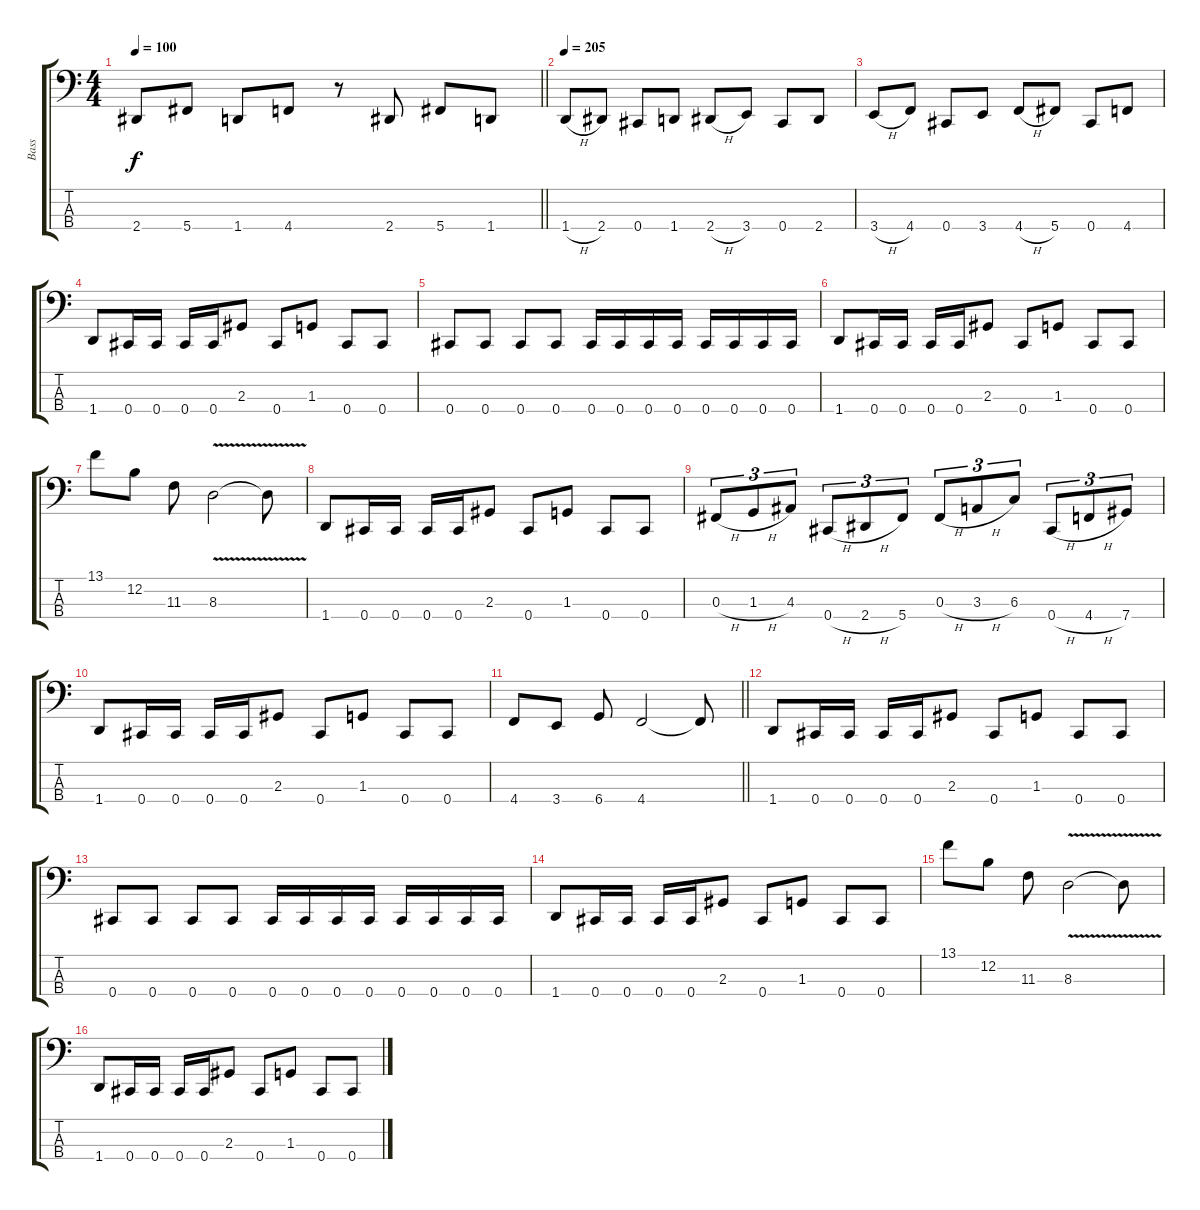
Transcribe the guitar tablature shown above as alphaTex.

\track ("Bass" "Bass") {instrument electricbassfinger}
\staff {score tabs}
\tuning (E2 B1 Gb1 Db1) {hide}
\ts (4 4)
\tempo 100
\clef f4
\barLineRight lightlight
\ks c
2.4.8{dy f} 5.4.8 1.4.8 4.4.8 r.8 2.4.8 5.4.8 1.4.8 |
\tempo 205
1.4{h}.8 2.4.8 0.4.8 1.4.8 2.4{h}.8 3.4.8 0.4.8 2.4.8 |
3.4{h}.8 4.4.8 0.4.8 3.4.8 4.4{h}.8 5.4.8 0.4.8 4.4.8 |
1.4.8 0.4.16 0.4.16 0.4.16 0.4.16 2.3.8 0.4.8 1.3.8 0.4.8 0.4.8 |
0.4.8 0.4.8 0.4.8 0.4.8 0.4.16 0.4.16 0.4.16 0.4.16 0.4.16 0.4.16 0.4.16 0.4.16 |
1.4.8 0.4.16 0.4.16 0.4.16 0.4.16 2.3.8 0.4.8 1.3.8 0.4.8 0.4.8 |
13.1.8 12.2.8 11.3.8 8.3{v}.2 8.3{t}.8 |
1.4.8 0.4.16 0.4.16 0.4.16 0.4.16 2.3.8 0.4.8 1.3.8 0.4.8 0.4.8 |
0.3{h}.8{tu (3 2)} 1.3{h}.8{tu (3 2)} 4.3.8{tu (3 2)} 0.4{h}.8{tu (3 2)} 2.4{h}.8{tu (3 2)} 5.4.8{tu (3 2)} 0.3{h}.8{tu (3 2)} 3.3{h}.8{tu (3 2)} 6.3.8{tu (3 2)} 0.4{h}.8{tu (3 2)} 4.4{h}.8{tu (3 2)} 7.4.8{tu (3 2)} |
1.4.8 0.4.16 0.4.16 0.4.16 0.4.16 2.3.8 0.4.8 1.3.8 0.4.8 0.4.8 |
\barLineRight lightlight
4.4.8 3.4.8 6.4.8 4.4.2 4.4{t}.8 |
1.4.8 0.4.16 0.4.16 0.4.16 0.4.16 2.3.8 0.4.8 1.3.8 0.4.8 0.4.8 |
0.4.8 0.4.8 0.4.8 0.4.8 0.4.16 0.4.16 0.4.16 0.4.16 0.4.16 0.4.16 0.4.16 0.4.16 |
1.4.8 0.4.16 0.4.16 0.4.16 0.4.16 2.3.8 0.4.8 1.3.8 0.4.8 0.4.8 |
13.1.8 12.2.8 11.3.8 8.3{v}.2 8.3{t}.8 |
1.4.8 0.4.16 0.4.16 0.4.16 0.4.16 2.3.8 0.4.8 1.3.8 0.4.8 0.4.8
